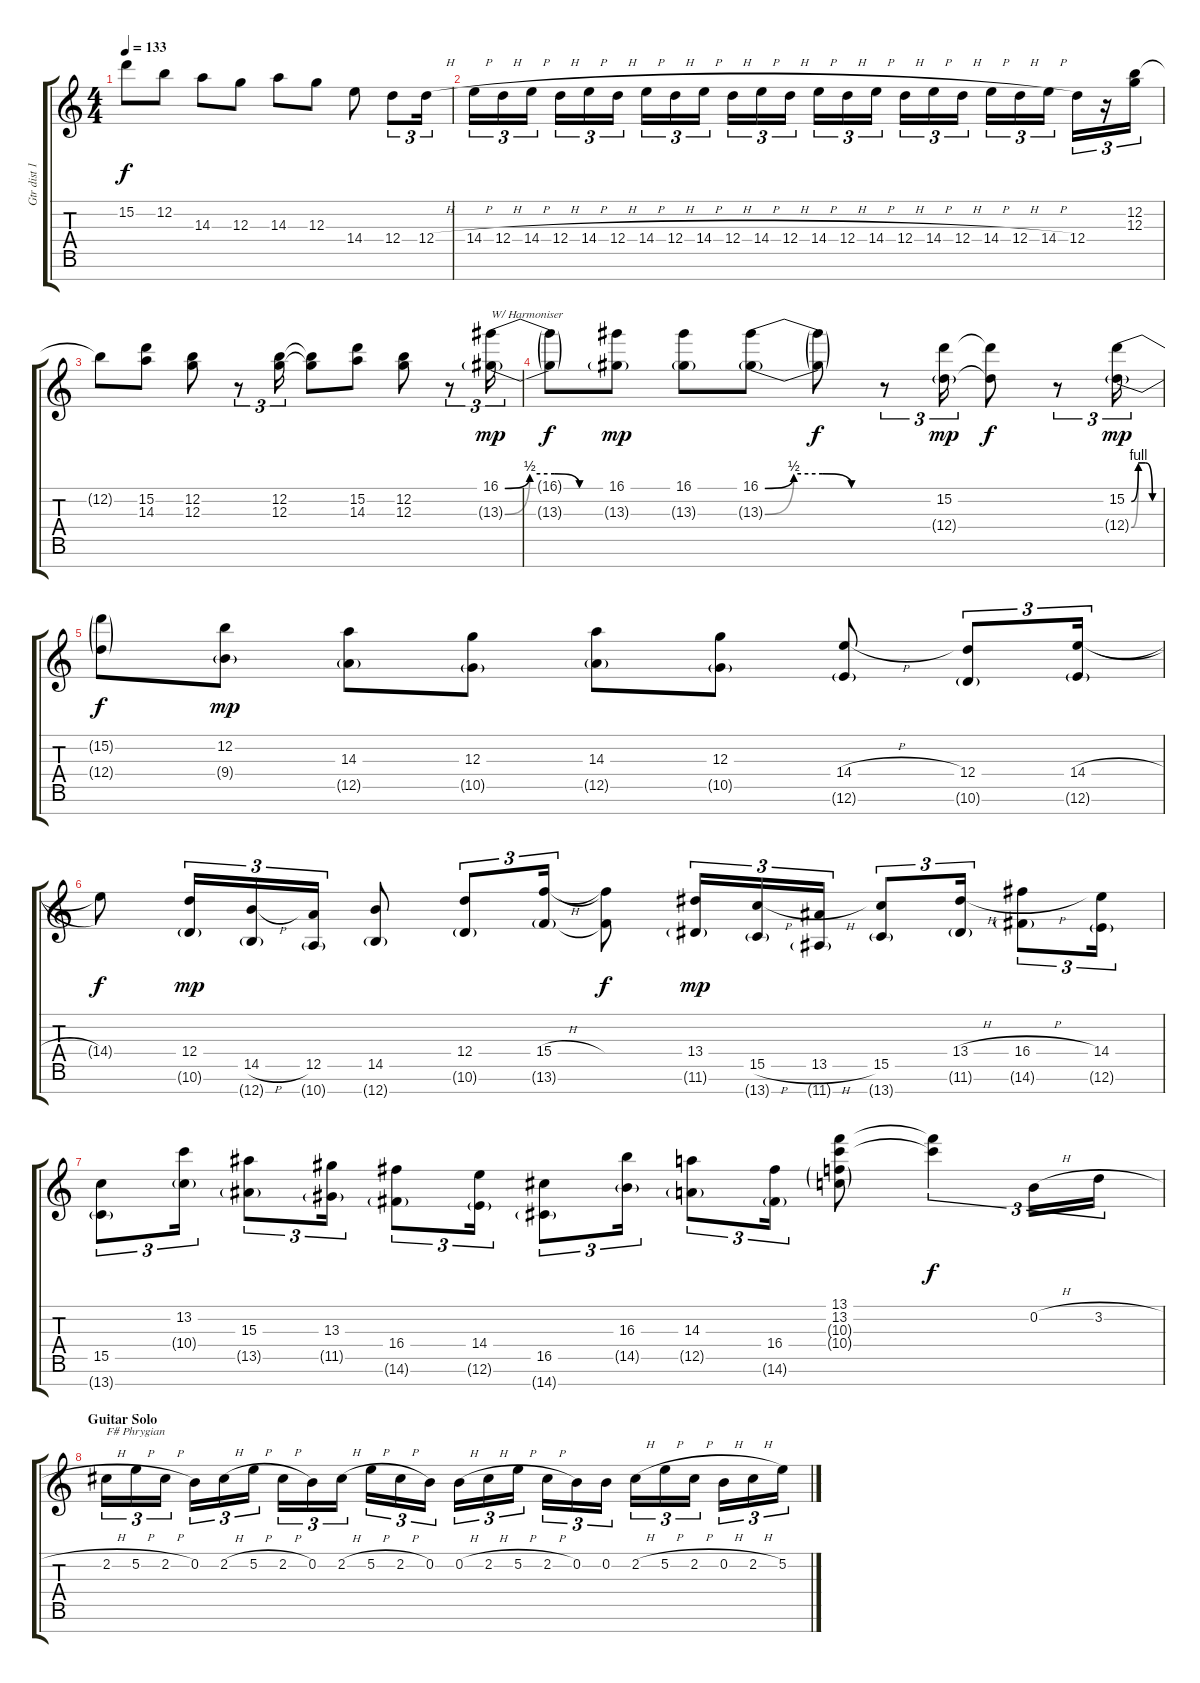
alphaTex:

\track ("Gtr dist 1" "Gtr dist 1") {instrument distortionguitar}
\staff {score tabs}
\tuning (E4 B3 G3 D3 A2 E2 B1) {hide}
\ts (4 4)
\tempo 133
\clef g2
\ks c
15.2{t}.8{dy f} 12.2.8 14.3.8 12.3.8 14.3.8 12.3.8 14.4.8 12.4.8{tu (3 2)} 12.4{h}.16{tu (3 2)} |
14.4{h}.16{tu (3 2)} 12.4{h}.16{tu (3 2)} 14.4{h}.16{tu (3 2)} 12.4{h}.16{tu (3 2)} 14.4{h}.16{tu (3 2)} 12.4{h}.16{tu (3 2)} 14.4{h}.16{tu (3 2)} 12.4{h}.16{tu (3 2)} 14.4{h}.16{tu (3 2)} 12.4{h}.16{tu (3 2)} 14.4{h}.16{tu (3 2)} 12.4{h}.16{tu (3 2)} 14.4{h}.16{tu (3 2)} 12.4{h}.16{tu (3 2)} 14.4{h}.16{tu (3 2)} 12.4{h}.16{tu (3 2)} 14.4{h}.16{tu (3 2)} 12.4{h}.16{tu (3 2)} 14.4{h}.16{tu (3 2)} 12.4{h}.16{tu (3 2)} 14.4{h}.16{tu (3 2)} 12.4.16{tu (3 2)} r.16{tu (3 2)} (12.2 12.3).16{tu (3 2)} |
12.2{t}.8 (15.2 14.3).8 (12.2 12.3).8 r.8{tu (3 2)} (12.2 12.3).16{tu (3 2)} (12.2{t} 12.3{t}).8 (15.2 14.3).8 (12.2 12.3).8 r.8{tu (3 2)} (16.1{be (custom 0 0 15 2 30 2 45 0 60 0)} 13.3{be (custom 0 0 15 2 30 2 45 0 60 0) g}).16{tu (3 2) txt "W/ Harmoniser" dy mp} |
(16.1{t} 13.3{t}).8{dy f} (16.1 13.3{g}).8{dy mp} (16.1 13.3{g}).8 (16.1{be (custom 0 0 15 2 30 2 45 0 60 0)} 13.3{be (custom 0 0 15 2 30 2 45 0 60 0) g}).8 (16.1{t} 13.3{t}).8{dy f} r.8{tu (3 2)} (15.2 12.4{g}).16{tu (3 2) dy mp} (15.2{t} 12.4{t}).8{dy f} r.8{tu (3 2)} (15.2{be (custom 0 0 15 4 30 4 45 0 60 0)} 12.4{be (custom 0 0 15 4 30 4 45 0 60 0) g}).16{tu (3 2) dy mp} |
(15.2{t} 12.4{t}).8{dy f} (12.2 9.4{g}).8{dy mp} (14.3 12.5{g}).8 (12.3 10.5{g}).8 (14.3 12.5{g}).8 (12.3 10.5{g}).8 (14.4{h} 12.6{g}).8 (12.4 10.6{g}).8{tu (3 2)} (14.4{h} 12.6{g}).16{tu (3 2)} |
14.4{t}.8{dy f} (12.4 10.6{g}).16{tu (3 2) dy mp} (14.5{h} 12.7{g}).16{tu (3 2)} (12.5 10.7{g}).16{tu (3 2)} (14.5 12.7{g}).8 (12.4 10.6{g}).8{tu (3 2)} (15.4{h} 13.6{g}).16{tu (3 2)} (15.4{t} 13.6{t}).8{dy f} (13.4 11.6{g}).16{tu (3 2) dy mp} (15.5{h} 13.7{g}).16{tu (3 2)} (13.5{h} 11.7{g}).16{tu (3 2)} (15.5 13.7{g}).8{tu (3 2)} (13.4{h} 11.6{g}).16{tu (3 2)} (16.4{h} 14.6{g}).8{tu (3 2)} (14.4 12.6{g}).16{tu (3 2)} |
(15.5 13.7{g}).8{tu (3 2)} (13.2 10.4{g}).16{tu (3 2)} (15.3 13.5{g}).8{tu (3 2)} (13.3 11.5{g}).16{tu (3 2)} (16.4 14.6{g}).8{tu (3 2)} (14.4 12.6{g}).16{tu (3 2)} (16.5 14.7{g}).8{tu (3 2)} (16.3 14.5{g}).16{tu (3 2)} (14.3 12.5{g}).8{tu (3 2)} (16.4 14.6{g}).16{tu (3 2)} (13.1 13.2 10.3{g} 10.4{g}).8 (13.1{t} 13.2{t}).4{tu (3 2) dy f} 0.2{h}.16{tu (3 2)} 3.2{h}.16{tu (3 2)} |
\section ("" "Guitar Solo")
2.2{h}.16{tu (3 2) txt "F# Phrygian"} 5.2{h}.16{tu (3 2)} 2.2{h}.16{tu (3 2)} 0.2.16{tu (3 2)} 2.2{h}.16{tu (3 2)} 5.2{h}.16{tu (3 2)} 2.2{h}.16{tu (3 2)} 0.2.16{tu (3 2)} 2.2{h}.16{tu (3 2)} 5.2{h}.16{tu (3 2)} 2.2{h}.16{tu (3 2)} 0.2.16{tu (3 2)} 0.2{h}.16{tu (3 2)} 2.2{h}.16{tu (3 2)} 5.2{h}.16{tu (3 2)} 2.2{h}.16{tu (3 2)} 0.2.16{tu (3 2)} 0.2.16{tu (3 2)} 2.2{h}.16{tu (3 2)} 5.2{h}.16{tu (3 2)} 2.2{h}.16{tu (3 2)} 0.2{h}.16{tu (3 2)} 2.2{h}.16{tu (3 2)} 5.2.16{tu (3 2)}
